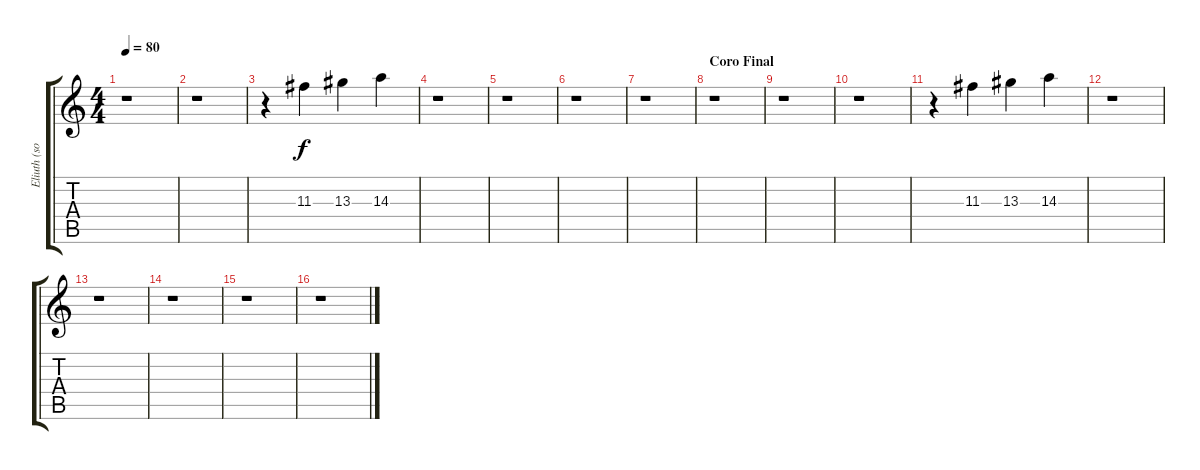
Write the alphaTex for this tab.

\track ("Eliuth (solo)" "Eliuth (so") {instrument overdrivenguitar}
\staff {score tabs}
\tuning (E4 B3 G3 D3 A2 E2) {hide}
\ts (4 4)
\tempo 80
\clef g2
\ks c
r.1{dy f} |
r.1 |
r.4 11.3.4 13.3.4 14.3.4 |
r.1 |
r.1 |
r.1 |
r.1 |
\section ("" "Coro Final")
r.1 |
r.1 |
r.1 |
r.4 11.3.4 13.3.4 14.3.4 |
r.1 |
r.1 |
r.1 |
r.1 |
r.1
